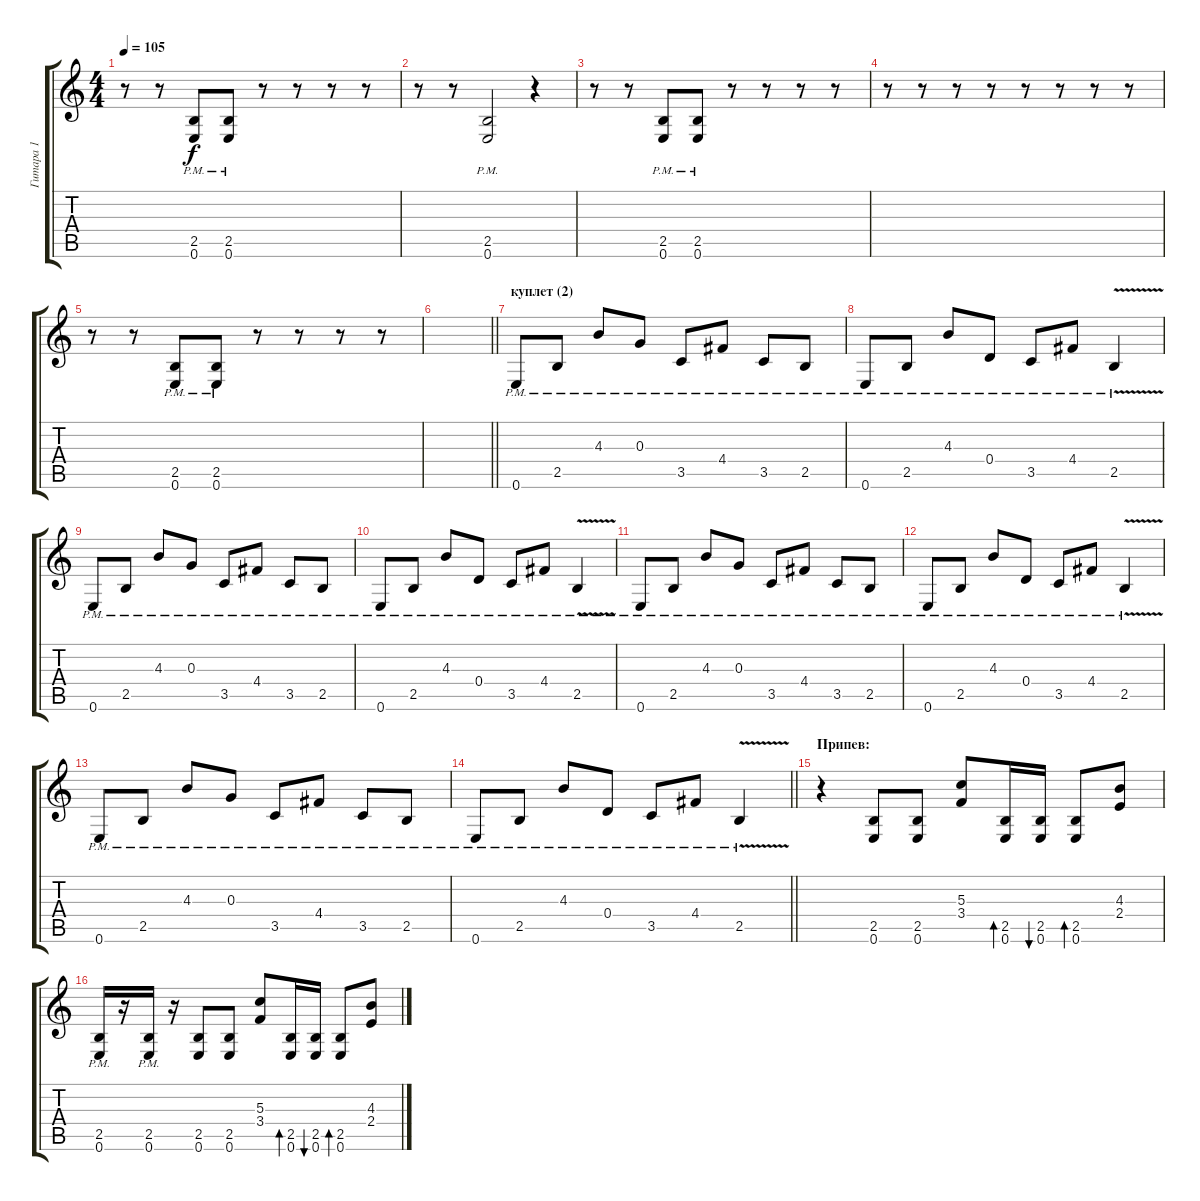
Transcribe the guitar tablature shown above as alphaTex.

\track ("Гитара 1" "Гитара 1") {instrument acousticguitarsteel}
\staff {score tabs}
\tuning (E4 B3 G3 D3 A2 E2) {hide}
\ts (4 4)
\tempo 105
\clef g2
\ks c
r.8{dy f} r.8 (2.5{pm} 0.6{pm}).8 (2.5{pm} 0.6{pm}).8 r.8 r.8 r.8 r.8 |
r.8 r.8 (2.5{pm} 0.6{pm}).2 r.4 |
r.8 r.8 (2.5{pm} 0.6{pm}).8 (2.5{pm} 0.6{pm}).8 r.8 r.8 r.8 r.8 |
r.8 r.8 r.8 r.8 r.8 r.8 r.8 r.8 |
r.8 r.8 (2.5{pm} 0.6{pm}).8 (2.5{pm} 0.6{pm}).8 r.8 r.8 r.8 r.8 |
\barLineRight lightlight
|
\section ("" "куплет (2)")
0.6{pm}.8 2.5{pm}.8 4.3{pm}.8 0.3{pm}.8 3.5{pm}.8 4.4{pm}.8 3.5{pm}.8 2.5{pm}.8 |
0.6{pm}.8 2.5{pm}.8 4.3{pm}.8 0.4{pm}.8 3.5{pm}.8 4.4{pm}.8 2.5{v pm}.4 |
0.6{pm}.8 2.5{pm}.8 4.3{pm}.8 0.3{pm}.8 3.5{pm}.8 4.4{pm}.8 3.5{pm}.8 2.5{pm}.8 |
0.6{pm}.8 2.5{pm}.8 4.3{pm}.8 0.4{pm}.8 3.5{pm}.8 4.4{pm}.8 2.5{v pm}.4 |
0.6{pm}.8 2.5{pm}.8 4.3{pm}.8 0.3{pm}.8 3.5{pm}.8 4.4{pm}.8 3.5{pm}.8 2.5{pm}.8 |
0.6{pm}.8 2.5{pm}.8 4.3{pm}.8 0.4{pm}.8 3.5{pm}.8 4.4{pm}.8 2.5{v pm}.4 |
0.6{pm}.8 2.5{pm}.8 4.3{pm}.8 0.3{pm}.8 3.5{pm}.8 4.4{pm}.8 3.5{pm}.8 2.5{pm}.8 |
\barLineRight lightlight
0.6{pm}.8 2.5{pm}.8 4.3{pm}.8 0.4{pm}.8 3.5{pm}.8 4.4{pm}.8 2.5{v pm}.4 |
\section ("" "Припев:")
r.4 (2.5 0.6).8 (2.5 0.6).8 (5.3 3.4).8 (2.5 0.6).16{bd 60} (2.5 0.6).16{bu 60} (2.5 0.6).8{bd 60} (4.3 2.4).8 |
(2.5 0.6{pm}).16 r.16 (2.5 0.6{pm}).16 r.16 (2.5 0.6).8 (2.5 0.6).8 (5.3 3.4).8 (2.5 0.6).16{bd 60} (2.5 0.6).16{bu 60} (2.5 0.6).8{bd 60} (4.3 2.4).8
